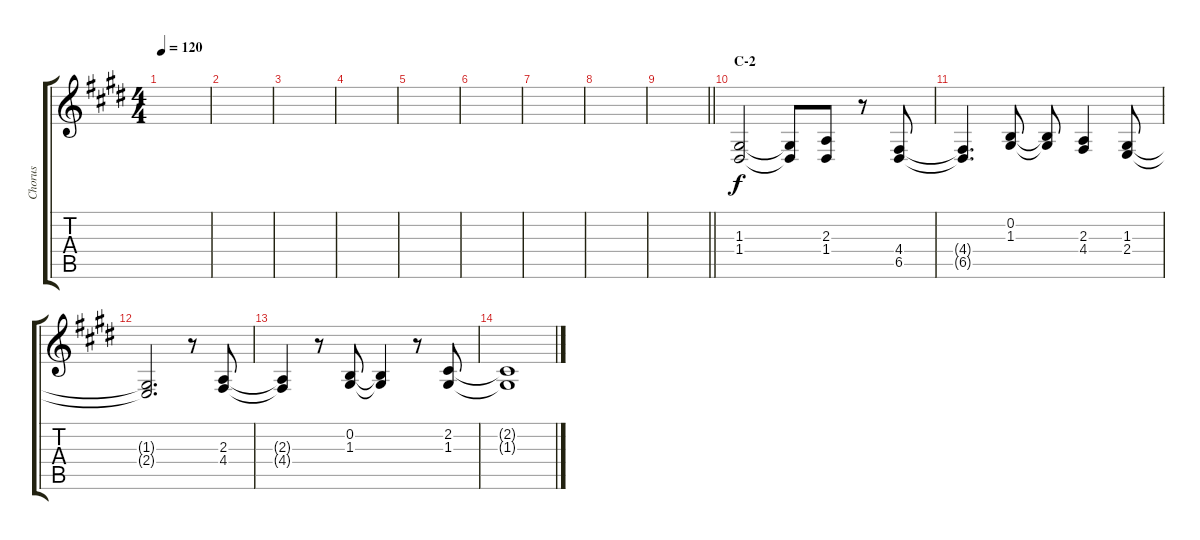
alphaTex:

\track ("Chorus" "Chorus") {instrument altosax}
\staff {score tabs}
\tuning (E4 B3 G3 D3 A2 E2) {hide}
\ts (4 4)
\tempo 120
\clef g2
\ks e
|
|
|
|
|
|
|
|
\barLineRight lightlight
|
\section ("" "C-2")
(1.3 1.4).2 (1.3{t} 1.4{t}).8 (2.3 1.4).8 r.8 (4.4 6.5).8 |
(4.4{t} 6.5{t}).4{d} (0.2 1.3).8 (0.2{t} 1.3{t}).8 (2.3 4.4).4 (1.3 2.4).8 |
(1.3{t} 2.4{t}).2{d} r.8 (2.3 4.4).8 |
(2.3{t} 4.4{t}).4 r.8 (0.2 1.3).8 (0.2{t} 1.3{t}).4 r.8 (2.2 1.3).8 |
(2.2{t} 1.3{t}).1
